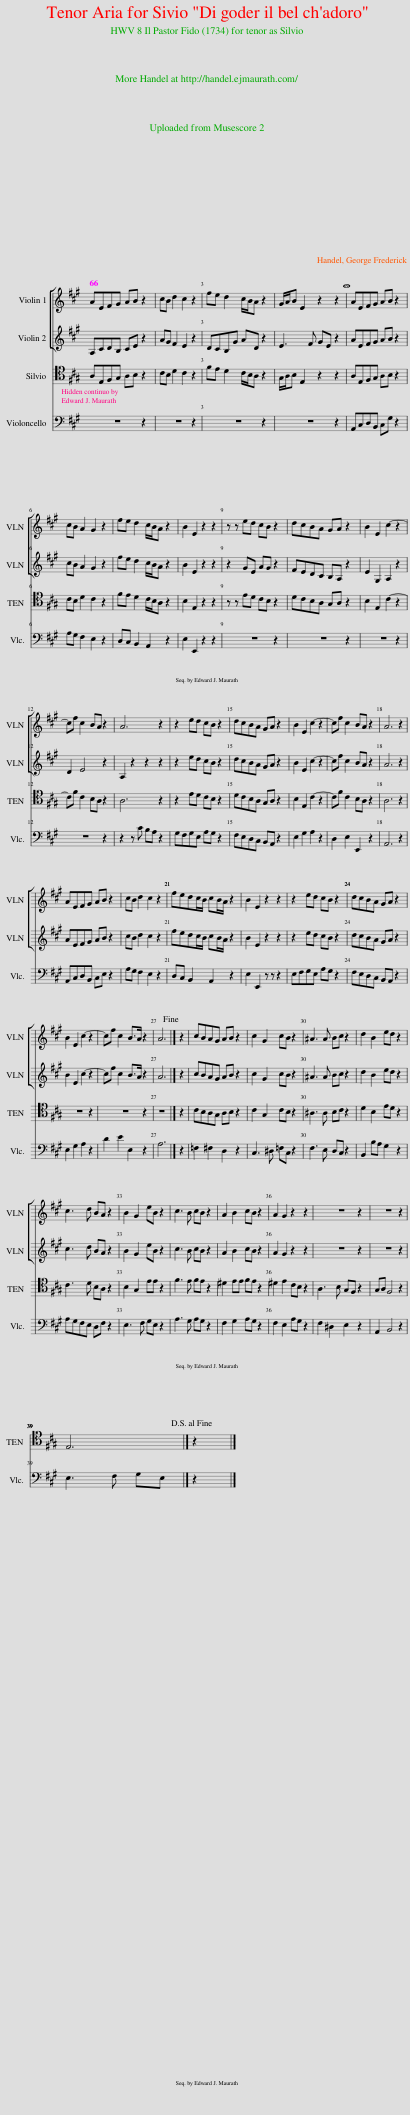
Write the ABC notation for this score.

X:1
%%score [ 1 2 ] 3 4 5 6 { ( 7 10 ) | ( 8 9 ) }
L:1/8
Q:1/4=66
M:none
I:linebreak $
K:A
V:1 treble
V:2 treble
V:3 tenor
V:4 bass
V:5 bass
V:6 bass-8
V:7 treble
V:10 treble
V:8 bass
V:9 bass
V:1
 AEFG AB z2 | cB d2 c2 z2 | fe d2 c/B/A z2 | G/A/B E2 z2 z2 |S AEFG AB z2 |$ %5
 cB A2 G2 z2 | fe d2 c/B/A z2 | B2 E2 z2 z2 | z z ed cB z2 | dcBA GA z2 | %10
 B2 E2 c2- z2 |$ cf c2 BA z2 | A6 z2 | z2 ed cB z2 | dcBA GA z2 | %15
 B2 E2 c2- z2 | cf c2 BA z2 | A6 z2 |$ AEFG AB z2 | cB d2 c2 z2 | %20
 fedc/B/ cB/A/ z2 | B2 E2 z2 z2 | z2 ed cB z2 | dcBA GA z2 |$ B2 E2 c2- z2 | %25
 cf c2 B>A z2 | A6 z2 | cBAG AB z2 | c2 G2 cB z2 | ^A3 A Bc z2 | %30
 d2 B2 ed z2 |$ c3 d BA z2 | B2 G2 eB z2 | c3 B cB z2 | A2 B2 cB z2 | %35
 A2 G2 z2 z2 | z8 | z8 |$ z8!D.S.! |] %39
V:2
 A,CDB, CE z2 | AG F2 E2 z2 | DCB,G AD z2 | E3 F GE z2 | AEFG AB z2 |$ %5
 cB A2 G2 z2 | fe d2 c/B/A z2 | B2 E2 z2 z2 | z2 GE AG z2 | FEDC B,A, z2 | %10
 E2 G,2 A,2 z2 |$ D2 E4 z2 | A,2 z2 z2 z2 | z2 ed cB z2 | dcBA GA z2 | %15
 B2 E2 c2- z2 | cf c2 BA z2 | A6 z2 |$ AEFG AB z2 | cB d2 c2 z2 | %20
 fedc/B/ cB/A/ z2 | B2 E2 z2 z2 | z2 ed cB z2 | dcBA GA z2 |$ B2 E2 c2- z2 | %25
 cf c2 B>A z2 | A6 z2 | cBAG AB z2 | c2 G2 cB z2 | ^A3 A Bc z2 | %30
 d2 B2 ed z2 |$ c3 d BA z2 | B2 G2 eB z2 | c3 B cB z2 | A2 B2 cB z2 | %35
 A2 G2 z2 z2 | z8 | z8 |$ z8 |] %39
V:3
 A,E,F,G, A,B, z2 | CB, D2 C2 z2 | FE D2 C/B,/A, z2 | G,/A,/B, E,2 z2 z2 | A,E,F,G, A,B, z2 |$ %5
 CB, D2 C2 z2 | FE D2 C/B,/A, z2 | B,2 E,2 z2 z2 | z z ED CB, z2 | DCB,A, G,A, z2 | %10
 B,2 E,2 C2- z2 |$ CF C2 B,A, z2 | A,6 z2 | z2 ED CB, z2 | DCB,A, G,A, z2 | %15
 B,2 E,2 C2- z2 | CF C2 B,A, z2 | A,6 z2 |$ z8 | z8 | %20
 z8 | z8 | z8 | z8 |$ z8 | %25
 z8 | z8 | CB,A,G, A,B, z2 | C2 G,2 CB, z2 | ^A,3 A, B,C z2 | %30
 D2 B,2 ED z2 |$ C3 D B,A, z2 | B,2 G,2 EE z2 | F3 E FE z2 | ^D2 EE FE z2 | %35
 ^D2 E2 CB, z2 | A,3 B, G,F, z2 | G,A, F,4 z2 |$ E,6 z2 |] %39
V:4
 z8 | z8 | z8 | z8 | A,,C,D,B,, C,G, z2 |$ %5
 A,G, F,2 E,2 z2 | D,C, B,,2 A,,2 z2 | E,2 E,,2 z2 z2 | z8 | z8 | %10
 z8 |$ z8 | z2 z C B,A, z2 | G,F,G,E, A,G, z2 | F,E,D,C, B,,A,, z2 | %15
 E,2 G,2 A,2 z2 | D,2 E,2 E,,2 z2 | A,,6 z2 |$ A,,C,D,B,, C,E, z2 | A,G, F,2 E,2 z2 | %20
 D,C, B,,2 A,,2 z2 | E,2 E,,2 z z z2 | E,F,G,E, A,G, z2 | F,E,D,C, B,,A,, z2 |$ E,2 G,2 A,2 z2 | %25
 D2 E2 E,2 z2 | A,6 z2 | =F,2 ^F,2 D,2 z2 | C,3 ^D, =F,C, z2 | F,3 E, D,C, z2 | %30
 B,,2 B,A, G,2 z2 |$ A,G,F,E, D,F, z2 | E,3 F, G,E, z2 | A,3 G, A,G, z2 | F,2 G,2 A,G, z2 | %35
 F,2 E,2 A,G, z2 | F,2 ^D,2 E,2 z2 | A,,2 B,,4 z2 |$ E,3 F, G,E, z2 |] %39
V:5
 z8 | z8 | z8 | z8 | A,,C, D,B,, C,G, z2 |$ %5
 A,G, F,2 E,2 z2 | D,C, B,,2 A,,2 z2 | E,2 E,,2 z2 z2 | z8 | z8 | %10
 z8 |$ z8 | z2 z4 z2 | z2 G,E, A,G, z2 | F,E, D,C, B,,A,, z2 | %15
 E,2 G,2 A,2 z2 | D,2 E,2 E,,2 z2 | A,,6 z2 |$ A,,C, D,B,, C,E, z2 | A,G, F,2 E,2 z2 | %20
 D,C, B,,2 A,,2 z2 | E,2 E,,2 z z z2 | E,F, G,E, A,G, z2 | F,E, D,C, B,,A,, z2 |$ E,2 G,2 A,2 z2 | %25
 D2 E2 E,2 z2 | A,6 z2 | =F,2 ^F,2 D,2 z2 | C,3 ^D, =F,C, z2 | F,3 E, D,C, z2 | %30
 B,,2 B,A, G,2 z2 |$ A,G, F,E, D,F, z2 | E,3 F, G,E, z2 | A,3 G, A,G, z2 | F,2 G,2 A,G, z2 | %35
 F,2 E,2 z2 z2 | z8 | z8 |$ z4 z2 z2 |] %39
V:6
 z8 | z8 | z8 | z8 | A,,C, D,B,, C,G, z2 |$ %5
 A,G, F,2 E,2 z2 | D,C, B,,2 A,,2 z2 | E,2 E,,2 z2 z2 | z8 | z8 | %10
 z8 |$ z8 | z2 z4 z2 | z2 G,E, A,G, z2 | F,E, D,C, B,,A,, z2 | %15
 E,2 G,2 A,2 z2 | D,2 E,2 E,,2 z2 | A,,6 z2 |$ A,,C, D,B,, C,E, z2 | A,G, F,2 E,2 z2 | %20
 D,C, B,,2 A,,2 z2 | E,2 E,,2 z z z2 | E,F, G,E, A,G, z2 | F,E, D,C, B,,A,, z2 |$ E,2 G,2 A,2 z2 | %25
 D2 E2 E,2 z2 | A,6 z2 | =F,2 ^F,2 D,2 z2 | C,3 ^D, =F,C, z2 | F,3 E, D,C, z2 | %30
 B,,2 B,A, G,2 z2 |$ A,G, F,E, D,F, z2 | E,3 F, G,E, z2 | A,3 G, A,G, z2 | F,2 G,2 A,G, z2 | %35
 F,2 E,2 z2 z2 | z8 | z8 |$ z4 z2 z2 |] %39
V:7
 A,C DB, CE z2 | AG F2 E2 z2 | DC B,G AD z2 | E3 F GE z2 | A,E, F,G, A,B, z2 |$ %5
 CB, D2 C2 z2 | FE D2 z2 z2 | [G,B,]2 G,2 z2 z2 | z2 GE AG z2 | FE DC B,A, z2 | %10
 E2 G,2 A,2 z2 |$ D2 E4 z2 | [A,,E,C]6 z2 | z2 ED CB, z2 | DC B,A, G,A, z2 | %15
 [E,B,]2 [E,G,]2 [A,C-]2 z2 | CF [E,C]2 B,A, z2 | A,6 z2 |$ CE DD E[EG] z2 x36 | EG A2 G2 z2 x38 | %20
 FA AG A2 z2 x40 | G3 c BA z2 x42 | GA BG E2 z2 x44 | AG FE DC z2 x46 |$ G3 G E2 z2 x48 | %25
 A2 [EA]2 G2 z2 | A6 z2 x52 | [=F,G,C]B, [C,^F,A,]G, [D,F,A,]B, z2 | [G,,^E,C]2 G,2 [C,=F,C][C,E,G,B,] z2 | [^A,,C,F,^A,]3 [A,,C,F,A,] [B,,D,B,][C,F,A,C] z2 | %30
 [B,,D,F,D]2 B,2 [G,E]D z2 |$ c3 d BA z2 x62 | B2 G2 eB z2 x64 | c3 B cB z2 x66 | A2 B2 cB z2 x68 | %35
 A2 G2 z2 z2 x70 | A,3 B, G,F, z2 | G,A, F,4 z2 |$ E,6 z2 |] %39
V:8
 A,E, F,G, A,B, z2 | CB, D2 C2 z2 | FE D2 C/B,/A, z2 | G,/A,/B, E,2 z2 z2 | A,,C, D,B,, C,G, z2 |$ %5
 A,G, F,2 E,2 z2 | D,C, B,,2 A,,2 z2 | E,2 [E,,E,]2 z2 z2 | z z ED CB, z2 | DC B,A, G,A, z2 | %10
 B,2 E,2 C2 z2 |$ D,F [E,C]2 B,A, z2 | z2 z C B,A, z2 | G,F, G,E, A,G, z2 | F,E, D,C, B,,A,, z2 | %15
 E,2 G,2 A,2 z2 | D,2 E,2 [E,,E,G,]2 z2 | [A,,E,C]6 z2 |$ CC z D CB, z2 x36 | A,E F2 C2 z2 x38 | %20
 DE FE [A,,E]2 z2 x40 | E3 E EF z2 x42 | B,2 B,E E2 z2 x44 | FC DE B,E z2 x46 |$ E3 G, A,2 z2 x48 | %25
 D2 z2 E,2 z2 | C6 z2 x52 | =F,2 ^F,2 D,2 z2 | C,3 ^D, =F,C, z2 | F,3 E, D,C, z2 | %30
 B,,2 B,A, G,2 z2 |$ x62 A,G, F,E, D,F, z2 | x64 E,3 F, G,E, z2 | x66 A,3 G, A,G, z2 | x68 F,2 G,2 A,G, z2 | %35
 x70 F,2 E,2 A,G, z2 | F,2 ^D,2 E,2 z2 | A,,2 B,,4 z2 |$ E,3 F, G,E, z2 |] %39
V:9
 x8 | x8 | x8 | x8 | x8 |$ %5
 x8 | x8 | x8 | x8 | x8 | %10
 x8 |$ x8 | x8 | x8 | x8 | %15
 x8 | x8 | x8 |$ A,,C, D,[B,,B,] C,E, x38 | A,G, F,2 E,2 x40 | %20
 D,C, B,,2 z2 x42 | E,2 E,,2 z z x44 | E,F, G,E, A,G, x46 | F,E, D,C, B,,A,, x48 |$ E,2 G,2 A,2 x50 | %25
 x8 | [A,,E,]6 x54 | x8 | x8 | x8 | %30
 x8 |$ x70 | x72 | x74 | x76 | %35
 x78 | x8 | x8 |$ x8 |] %39
V:10
 x8 | x8 | x8 | x8 | x8 |$ %5
 x8 | x8 | x8 | x8 | x8 | %10
 x8 |$ x8 | x8 | x8 | x8 | %15
 x8 | x8 | x8 |$ x44 | x46 | %20
 x48 | x50 | x52 | x54 |$ x56 | %25
 x8 | x60 | x8 | x8 | x8 | %30
 x8 |$ C3 D B,A, x64 | B,2 G,2 E[B,E] x66 | F3 E FE x68 | ^D2 EE FE x70 | %35
 ^D2 E2 CB, x72 | x8 | x8 |$ x8 |] %39
